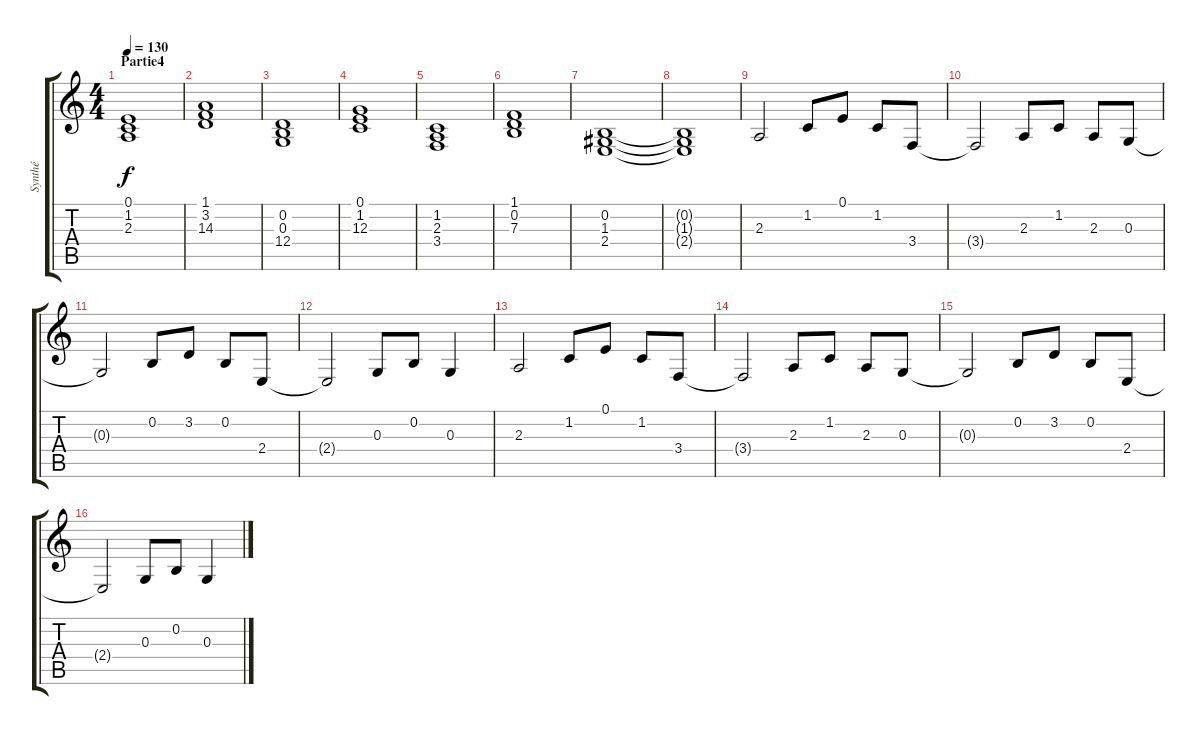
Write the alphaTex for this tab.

\track ("Synthé" "Synthé") {instrument lead2sawtooth}
\staff {score tabs}
\tuning (E4 B3 G3 D3 A2 E2) {hide}
\ts (4 4)
\section ("" "Partie4")
\tempo 130
\clef g2
\ks c
(0.1 1.2 2.3).1{dy f} |
(1.1 3.2 14.3).1 |
(0.2 0.3 12.4).1 |
(0.1 1.2 12.3).1 |
(1.2 2.3 3.4).1 |
(1.1 0.2 7.3).1 |
(0.2 1.3 2.4).1 |
(0.2{t} 1.3{t} 2.4{t}).1 |
2.3.2 1.2.8 0.1.8 1.2.8 3.4.8 |
3.4{t}.2 2.3.8 1.2.8 2.3.8 0.3.8 |
0.3{t}.2 0.2.8 3.2.8 0.2.8 2.4.8 |
2.4{t}.2 0.3.8 0.2.8 0.3.4 |
2.3.2 1.2.8 0.1.8 1.2.8 3.4.8 |
3.4{t}.2 2.3.8 1.2.8 2.3.8 0.3.8 |
0.3{t}.2 0.2.8 3.2.8 0.2.8 2.4.8 |
2.4{t}.2 0.3.8 0.2.8 0.3.4
